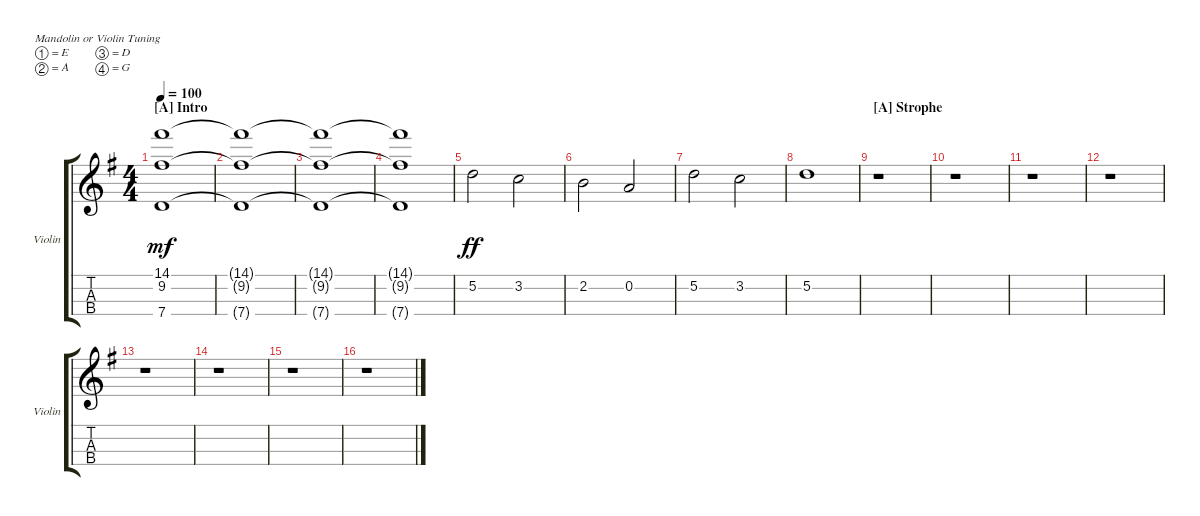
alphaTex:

\defaultSystemsLayout 4
\bracketExtendMode groupsimilarinstruments
\singleTrackTrackNamePolicy allsystems
\multiTrackTrackNamePolicy allsystems
\firstSystemTrackNameOrientation horizontal
\otherSystemsTrackNameOrientation horizontal
\track ("Violin" "Violin") {instrument violin}
\staff {score tabs}
\tuning (E5 A4 D4 G3)
\ts (4 4)
\section ("A" "Intro")
\tempo 100
\clef g2
\scale
0.487395
\ks g
(9.2 7.4 14.1).1{dy mf instrument violin} |
\scale
0.256303 (9.2{t} 7.4{t} 14.1{t}).1 |
\scale
0.256303 (9.2{t} 7.4{t} 14.1{t}).1 |
\scale
0.333333 (9.2{t} 7.4{t} 14.1{t}).1 |
\scale
0.333333 5.2.2{dy ff} 3.2.2 |
\scale
0.333333 2.2.2 0.2.2 |
\scale
0.333333 5.2.2 3.2.2 |
\scale
0.333333 5.2.1 |
\section ("A" "Strophe")
\scale
0.333333 r.1 |
\scale
0.333333 r.1 |
\scale
0.333333 r.1 |
\scale
0.333333 r.1 |
\scale
0.333333 r.1 |
\scale
0.333333 r.1 |
\scale
0.333333 r.1 |
\scale
0.333333 r.1
